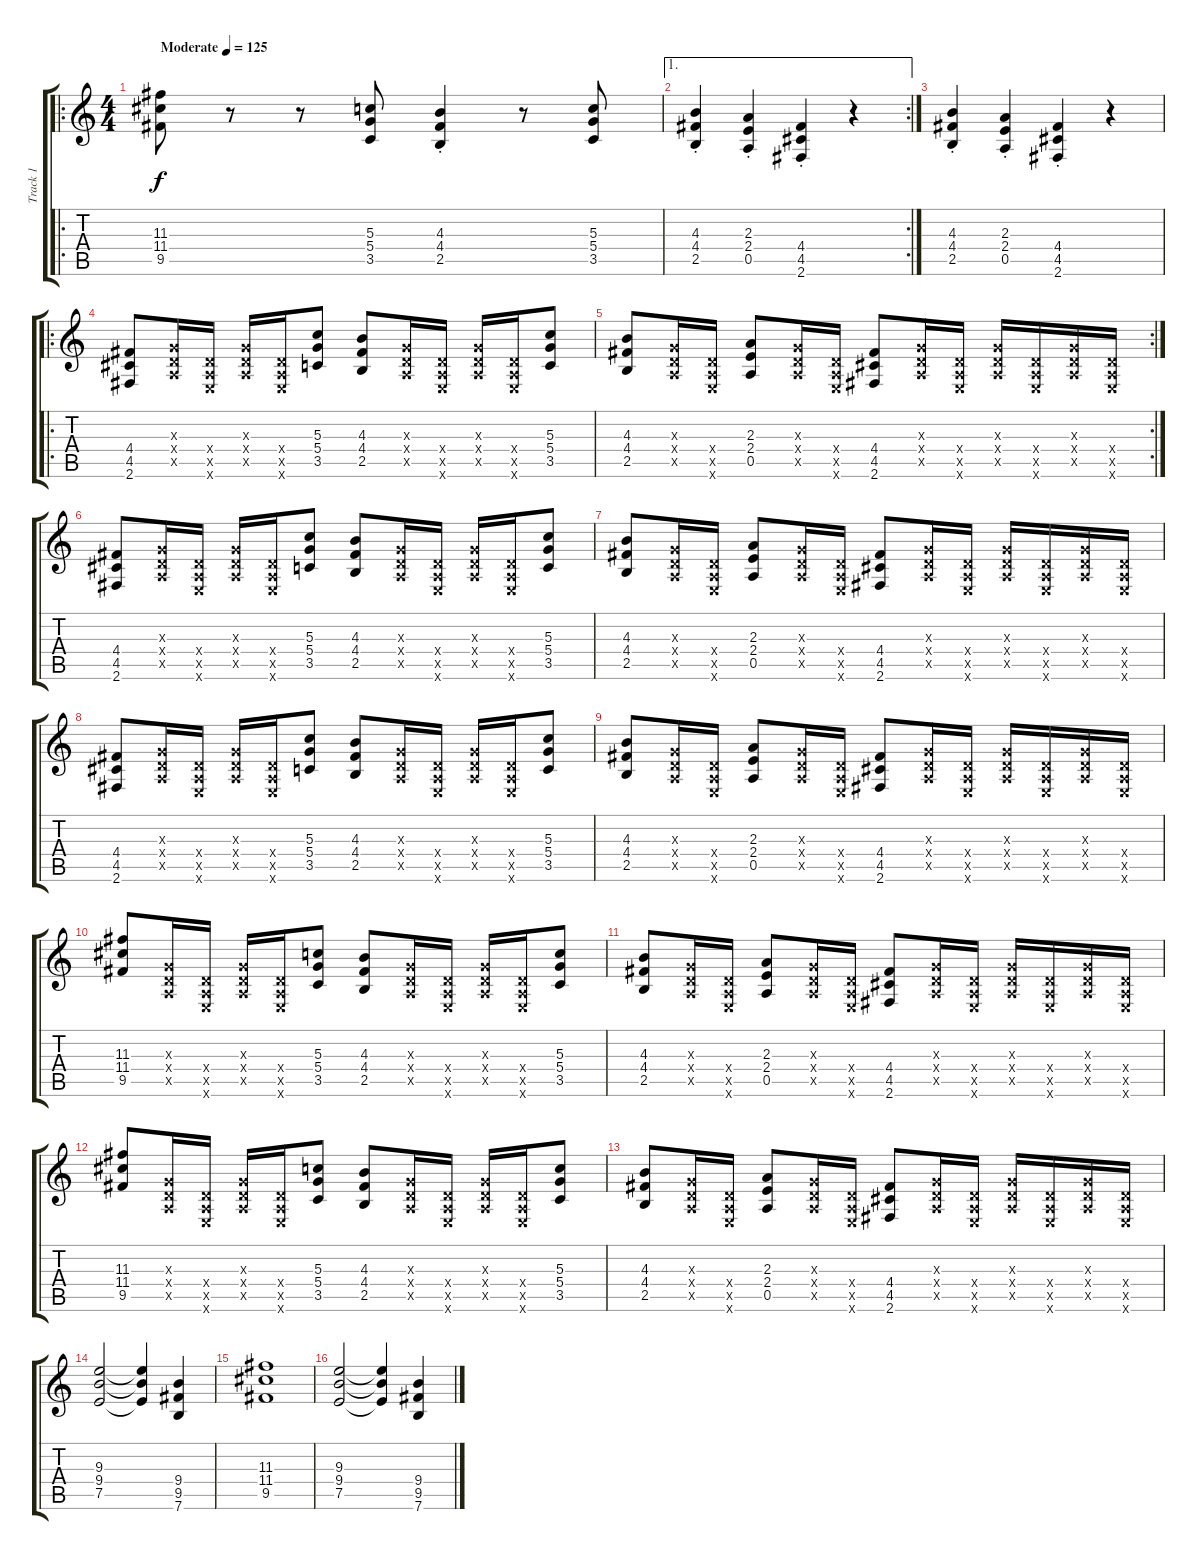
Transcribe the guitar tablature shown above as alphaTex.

\track ("Track 1" "Track 1") {instrument distortionguitar}
\staff {score tabs}
\tuning (E4 B3 G3 D3 A2 E2) {hide}
\ro
\ts (4 4)
\tempo (125 "Moderate")
\clef g2
\ks c
(11.3 11.4 9.5).8{dy f instrument distortionguitar} r.8 r.8 (5.3 5.4 3.5).8 (4.3{st} 4.4{st} 2.5{st}).4 r.8 (5.3 5.4 3.5).8 |
\ae 1
\rc 2
(4.3{st} 4.4{st} 2.5{st}).4 (2.3{st} 2.4{st} 0.5{st}).4 (4.4{st} 4.5{st} 2.6{st}).4 r.4 |
(4.3{st} 4.4{st} 2.5{st}).4 (2.3{st} 2.4{st} 0.5{st}).4 (4.4{st} 4.5{st} 2.6{st}).4 r.4 |
\ro
(4.4 4.5 2.6).8 (0.3{x} 0.4{x} 0.5{x}).16 (0.4{x} 0.5{x} 0.6{x}).16 (0.3{x} 0.4{x} 0.5{x}).16 (0.4{x} 0.5{x} 0.6{x}).16 (5.3 5.4 3.5).8 (4.3 4.4 2.5).8 (0.3{x} 0.4{x} 0.5{x}).16 (0.4{x} 0.5{x} 0.6{x}).16 (0.3{x} 0.4{x} 0.5{x}).16 (0.4{x} 0.5{x} 0.6{x}).16 (5.3 5.4 3.5).8 |
\rc 2
(4.3 4.4 2.5).8 (0.3{x} 0.4{x} 0.5{x}).16 (0.4{x} 0.5{x} 0.6{x}).16 (2.3 2.4 0.5).8 (0.3{x} 0.4{x} 0.5{x}).16 (0.4{x} 0.5{x} 0.6{x}).16 (4.4 4.5 2.6).8 (0.3{x} 0.4{x} 0.5{x}).16 (0.4{x} 0.5{x} 0.6{x}).16 (0.3{x} 0.4{x} 0.5{x}).16 (0.4{x} 0.5{x} 0.6{x}).16 (0.3{x} 0.4{x} 0.5{x}).16 (0.4{x} 0.5{x} 0.6{x}).16 |
(4.4 4.5 2.6).8 (0.3{x} 0.4{x} 0.5{x}).16 (0.4{x} 0.5{x} 0.6{x}).16 (0.3{x} 0.4{x} 0.5{x}).16 (0.4{x} 0.5{x} 0.6{x}).16 (5.3 5.4 3.5).8 (4.3 4.4 2.5).8 (0.3{x} 0.4{x} 0.5{x}).16 (0.4{x} 0.5{x} 0.6{x}).16 (0.3{x} 0.4{x} 0.5{x}).16 (0.4{x} 0.5{x} 0.6{x}).16 (5.3 5.4 3.5).8 |
(4.3 4.4 2.5).8 (0.3{x} 0.4{x} 0.5{x}).16 (0.4{x} 0.5{x} 0.6{x}).16 (2.3 2.4 0.5).8 (0.3{x} 0.4{x} 0.5{x}).16 (0.4{x} 0.5{x} 0.6{x}).16 (4.4 4.5 2.6).8 (0.3{x} 0.4{x} 0.5{x}).16 (0.4{x} 0.5{x} 0.6{x}).16 (0.3{x} 0.4{x} 0.5{x}).16 (0.4{x} 0.5{x} 0.6{x}).16 (0.3{x} 0.4{x} 0.5{x}).16 (0.4{x} 0.5{x} 0.6{x}).16 |
(4.4 4.5 2.6).8 (0.3{x} 0.4{x} 0.5{x}).16 (0.4{x} 0.5{x} 0.6{x}).16 (0.3{x} 0.4{x} 0.5{x}).16 (0.4{x} 0.5{x} 0.6{x}).16 (5.3 5.4 3.5).8 (4.3 4.4 2.5).8 (0.3{x} 0.4{x} 0.5{x}).16 (0.4{x} 0.5{x} 0.6{x}).16 (0.3{x} 0.4{x} 0.5{x}).16 (0.4{x} 0.5{x} 0.6{x}).16 (5.3 5.4 3.5).8 |
(4.3 4.4 2.5).8 (0.3{x} 0.4{x} 0.5{x}).16 (0.4{x} 0.5{x} 0.6{x}).16 (2.3 2.4 0.5).8 (0.3{x} 0.4{x} 0.5{x}).16 (0.4{x} 0.5{x} 0.6{x}).16 (4.4 4.5 2.6).8 (0.3{x} 0.4{x} 0.5{x}).16 (0.4{x} 0.5{x} 0.6{x}).16 (0.3{x} 0.4{x} 0.5{x}).16 (0.4{x} 0.5{x} 0.6{x}).16 (0.3{x} 0.4{x} 0.5{x}).16 (0.4{x} 0.5{x} 0.6{x}).16 |
(11.3 11.4 9.5).8 (0.3{x} 0.4{x} 0.5{x}).16 (0.4{x} 0.5{x} 0.6{x}).16 (0.3{x} 0.4{x} 0.5{x}).16 (0.4{x} 0.5{x} 0.6{x}).16 (5.3 5.4 3.5).8 (4.3 4.4 2.5).8 (0.3{x} 0.4{x} 0.5{x}).16 (0.4{x} 0.5{x} 0.6{x}).16 (0.3{x} 0.4{x} 0.5{x}).16 (0.4{x} 0.5{x} 0.6{x}).16 (5.3 5.4 3.5).8 |
(4.3 4.4 2.5).8 (0.3{x} 0.4{x} 0.5{x}).16 (0.4{x} 0.5{x} 0.6{x}).16 (2.3 2.4 0.5).8 (0.3{x} 0.4{x} 0.5{x}).16 (0.4{x} 0.5{x} 0.6{x}).16 (4.4 4.5 2.6).8 (0.3{x} 0.4{x} 0.5{x}).16 (0.4{x} 0.5{x} 0.6{x}).16 (0.3{x} 0.4{x} 0.5{x}).16 (0.4{x} 0.5{x} 0.6{x}).16 (0.3{x} 0.4{x} 0.5{x}).16 (0.4{x} 0.5{x} 0.6{x}).16 |
(11.3 11.4 9.5).8 (0.3{x} 0.4{x} 0.5{x}).16 (0.4{x} 0.5{x} 0.6{x}).16 (0.3{x} 0.4{x} 0.5{x}).16 (0.4{x} 0.5{x} 0.6{x}).16 (5.3 5.4 3.5).8 (4.3 4.4 2.5).8 (0.3{x} 0.4{x} 0.5{x}).16 (0.4{x} 0.5{x} 0.6{x}).16 (0.3{x} 0.4{x} 0.5{x}).16 (0.4{x} 0.5{x} 0.6{x}).16 (5.3 5.4 3.5).8 |
(4.3 4.4 2.5).8 (0.3{x} 0.4{x} 0.5{x}).16 (0.4{x} 0.5{x} 0.6{x}).16 (2.3 2.4 0.5).8 (0.3{x} 0.4{x} 0.5{x}).16 (0.4{x} 0.5{x} 0.6{x}).16 (4.4 4.5 2.6).8 (0.3{x} 0.4{x} 0.5{x}).16 (0.4{x} 0.5{x} 0.6{x}).16 (0.3{x} 0.4{x} 0.5{x}).16 (0.4{x} 0.5{x} 0.6{x}).16 (0.3{x} 0.4{x} 0.5{x}).16 (0.4{x} 0.5{x} 0.6{x}).16 |
(9.3 9.4 7.5).2 (9.3{t} 9.4{t} 7.5{t}).4 (9.4 9.5 7.6).4 |
(11.3 11.4 9.5).1 |
(9.3 9.4 7.5).2 (9.3{t} 9.4{t} 7.5{t}).4 (9.4 9.5 7.6).4
